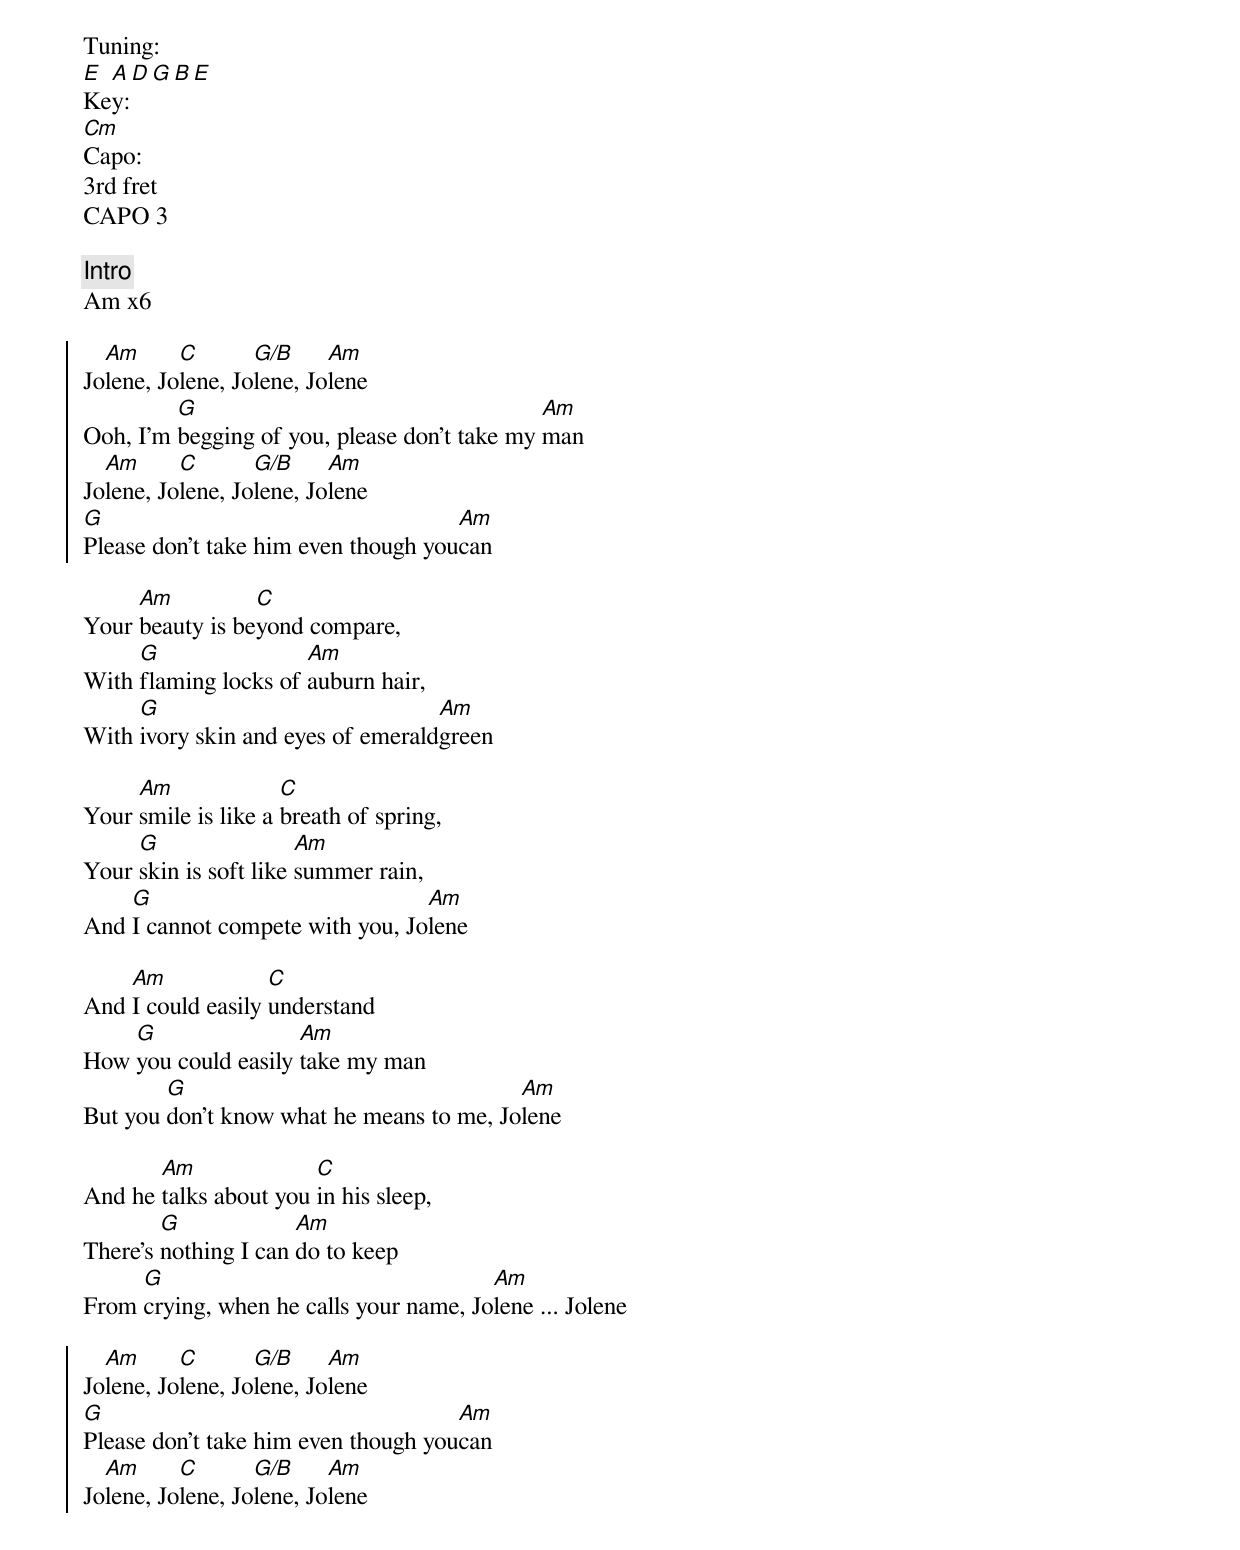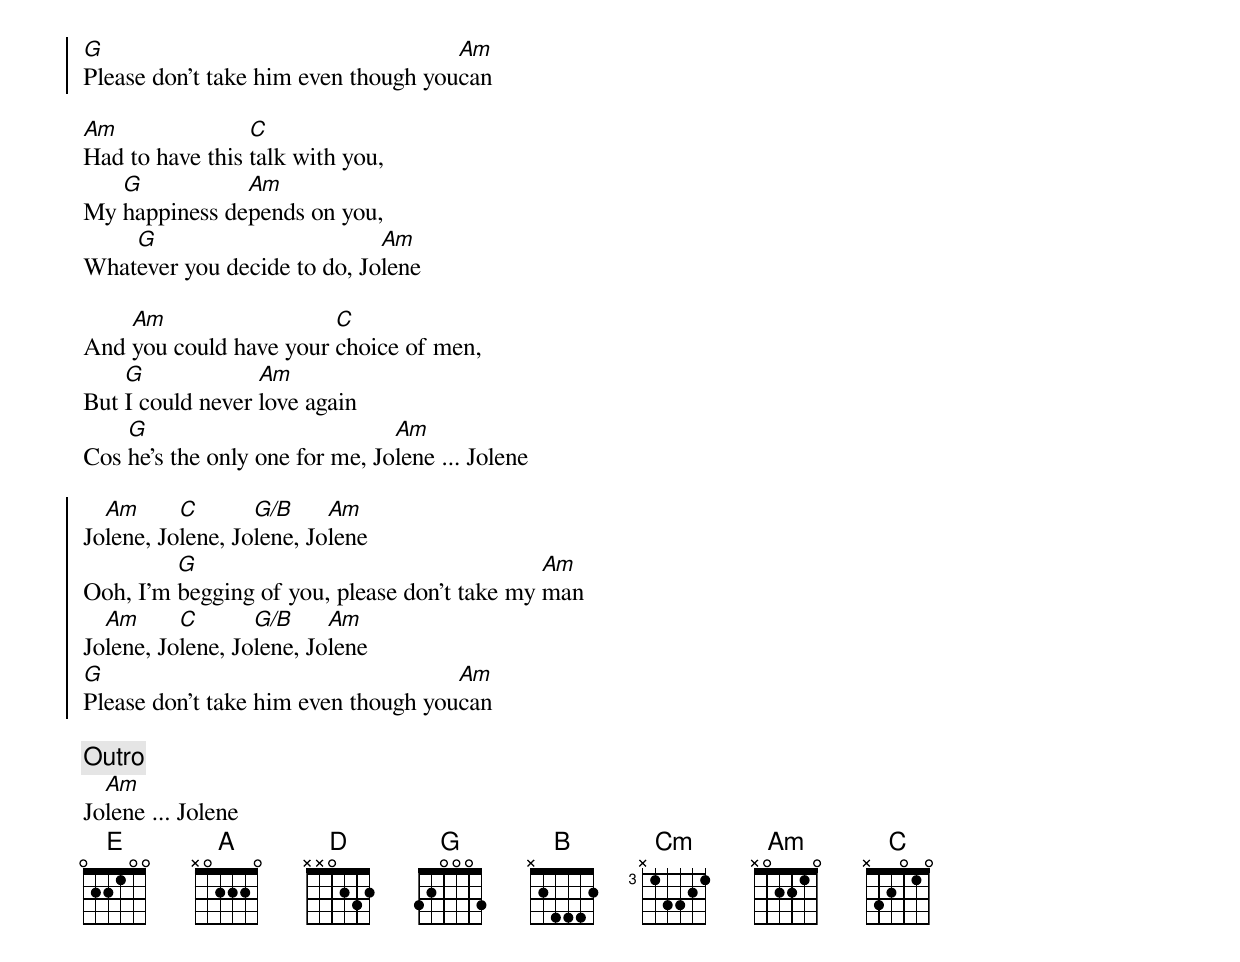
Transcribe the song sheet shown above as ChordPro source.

Tuning:
[E]Ke[A]y:[D][G][B][E]
[Cm]Capo:
3rd fret
CAPO 3

{comment: Intro}
Am x6

{start_of_chorus}
Jo[Am]lene, Jo[C]lene, Jo[G/B]lene, Jo[Am]lene
Ooh, I'm [G]begging of you, please don't take my [Am]man
Jo[Am]lene, Jo[C]lene, Jo[G/B]lene, Jo[Am]lene
[G]Please don't take him even though you[Am]can
{end_of_chorus}

{start_of_verse}
Your [Am]beauty is be[C]yond compare,
With [G]flaming locks of [Am]auburn hair,
With [G]ivory skin and eyes of emerald[Am]green
{end_of_verse}

Your [Am]smile is like a [C]breath of spring,
Your [G]skin is soft like [Am]summer rain,
And [G]I cannot compete with you, Jo[Am]lene

And [Am]I could easily [C]understand
How [G]you could easily [Am]take my man
But you [G]don't know what he means to me, Jo[Am]lene

And he [Am]talks about you [C]in his sleep,
There's [G]nothing I can [Am]do to keep
From [G]crying, when he calls your name, Jo[Am]lene ... Jolene

{start_of_chorus}
Jo[Am]lene, Jo[C]lene, Jo[G/B]lene, Jo[Am]lene
[G]Please don't take him even though you[Am]can
Jo[Am]lene, Jo[C]lene, Jo[G/B]lene, Jo[Am]lene
[G]Please don't take him even though you[Am]can
{end_of_chorus}

{start_of_verse}
[Am]Had to have this [C]talk with you,
My [G]happiness de[Am]pends on you,
What[G]ever you decide to do, Jo[Am]lene
{end_of_verse}

And [Am]you could have your [C]choice of men,
But [G]I could never [Am]love again
Cos [G]he's the only one for me, Jo[Am]lene ... Jolene

{start_of_chorus}
Jo[Am]lene, Jo[C]lene, Jo[G/B]lene, Jo[Am]lene
Ooh, I'm [G]begging of you, please don't take my [Am]man
Jo[Am]lene, Jo[C]lene, Jo[G/B]lene, Jo[Am]lene
[G]Please don't take him even though you[Am]can
{end_of_chorus}

{comment: Outro}
Jo[Am]lene ... Jolene
